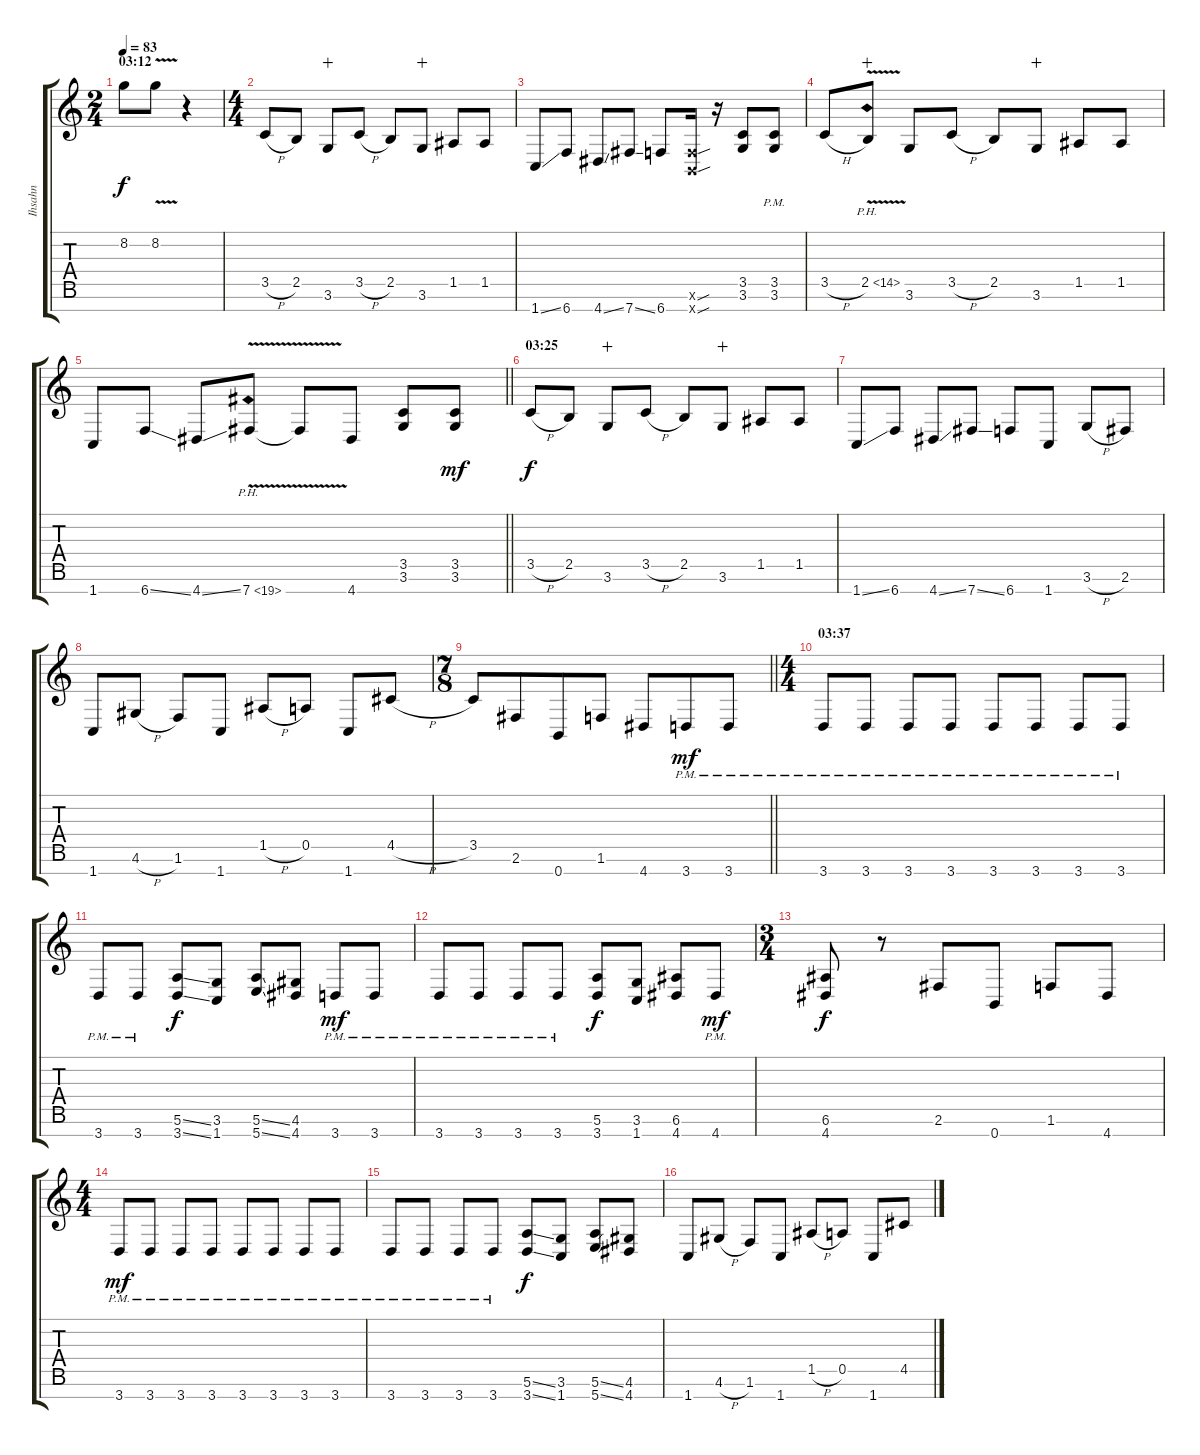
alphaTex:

\track ("Ihsahn" "Ihsahn") {instrument distortionguitar}
\staff {score tabs}
\tuning (E4 B3 G3 D3 A2 E2 B1) {hide}
\ts (2 4)
\section ("" "03:12")
\tempo 83
\clef g2
\ks c
8.2.8{dy f} 8.2{v}.8 r.4 |
\ts (4 4)
3.5{h}.8 2.5.8 3.6.8{wahc} 3.5{h}.8 2.5.8 3.6.8{wahc} 1.5.8 1.5.8 |
1.7{ss}.8 6.7.8 4.7{ss}.8 7.7{ss}.8 6.7.8 (1.6{sou x} 0.7{sou x}).16 r.16 (3.5 3.6).8 (3.5 3.6{pm}).8 |
3.5{h}.8 2.5{ph 12 v}.8{wahc} 3.6.8 3.5{h}.8 2.5.8 3.6.8{wahc} 1.5.8 1.5.8 |
\barLineRight lightlight
1.7.8 6.7{ss}.8 4.7{ss}.8 7.7{ph 12 v}.8 7.7{t}.8 4.7.8 (3.5 3.6).8 (3.5 3.6).8{dy mf} |
\section ("" "03:25")
3.5{h}.8{dy f} 2.5.8 3.6.8{wahc} 3.5{h}.8 2.5.8 3.6.8{wahc} 1.5.8 1.5.8 |
1.7{ss}.8 6.7.8 4.7{ss}.8 7.7{ss}.8 6.7.8 1.7.8 3.6{h}.8 2.6.8 |
1.7.8 4.6{h}.8 1.6.8 1.7.8 1.5{h}.8 0.5.8 1.7.8 4.5{h}.8 |
\ts (7 8)
\barLineRight lightlight
3.5.8 2.6.8 0.7.8 1.6.8 4.7.8 3.7{pm}.8{dy mf} 3.7{pm}.8 |
\ts (4 4)
\section ("" "03:37")
3.7{pm}.8 3.7{pm}.8 3.7{pm}.8 3.7{pm}.8 3.7{pm}.8 3.7{pm}.8 3.7{pm}.8 3.7{pm}.8 |
3.7{pm}.8 3.7{pm}.8 (5.6{ss} 3.7{ss}).8{dy f} (3.6 1.7).8 (5.6{ss} 5.7{ss}).8 (4.6 4.7).8 3.7{pm}.8{dy mf} 3.7{pm}.8 |
3.7{pm}.8 3.7{pm}.8 3.7{pm}.8 3.7{pm}.8 (5.6 3.7).8{dy f} (3.6 1.7).8 (6.6 4.7).8 4.7{pm}.8{dy mf} |
\ts (3 4)
(6.6 4.7).8{dy f} r.8 2.6.8 0.7.8 1.6.8 4.7.8 |
\ts (4 4)
3.7{pm}.8{dy mf} 3.7{pm}.8 3.7{pm}.8 3.7{pm}.8 3.7{pm}.8 3.7{pm}.8 3.7{pm}.8 3.7{pm}.8 |
3.7{pm}.8 3.7{pm}.8 3.7{pm}.8 3.7{pm}.8 (5.6{ss} 3.7{ss}).8{dy f} (3.6 1.7).8 (5.6{ss} 5.7{ss}).8 (4.6 4.7).8 |
1.7.8 4.6{h}.8 1.6.8 1.7.8 1.5{h}.8 0.5.8 1.7.8 4.5{h}.8
